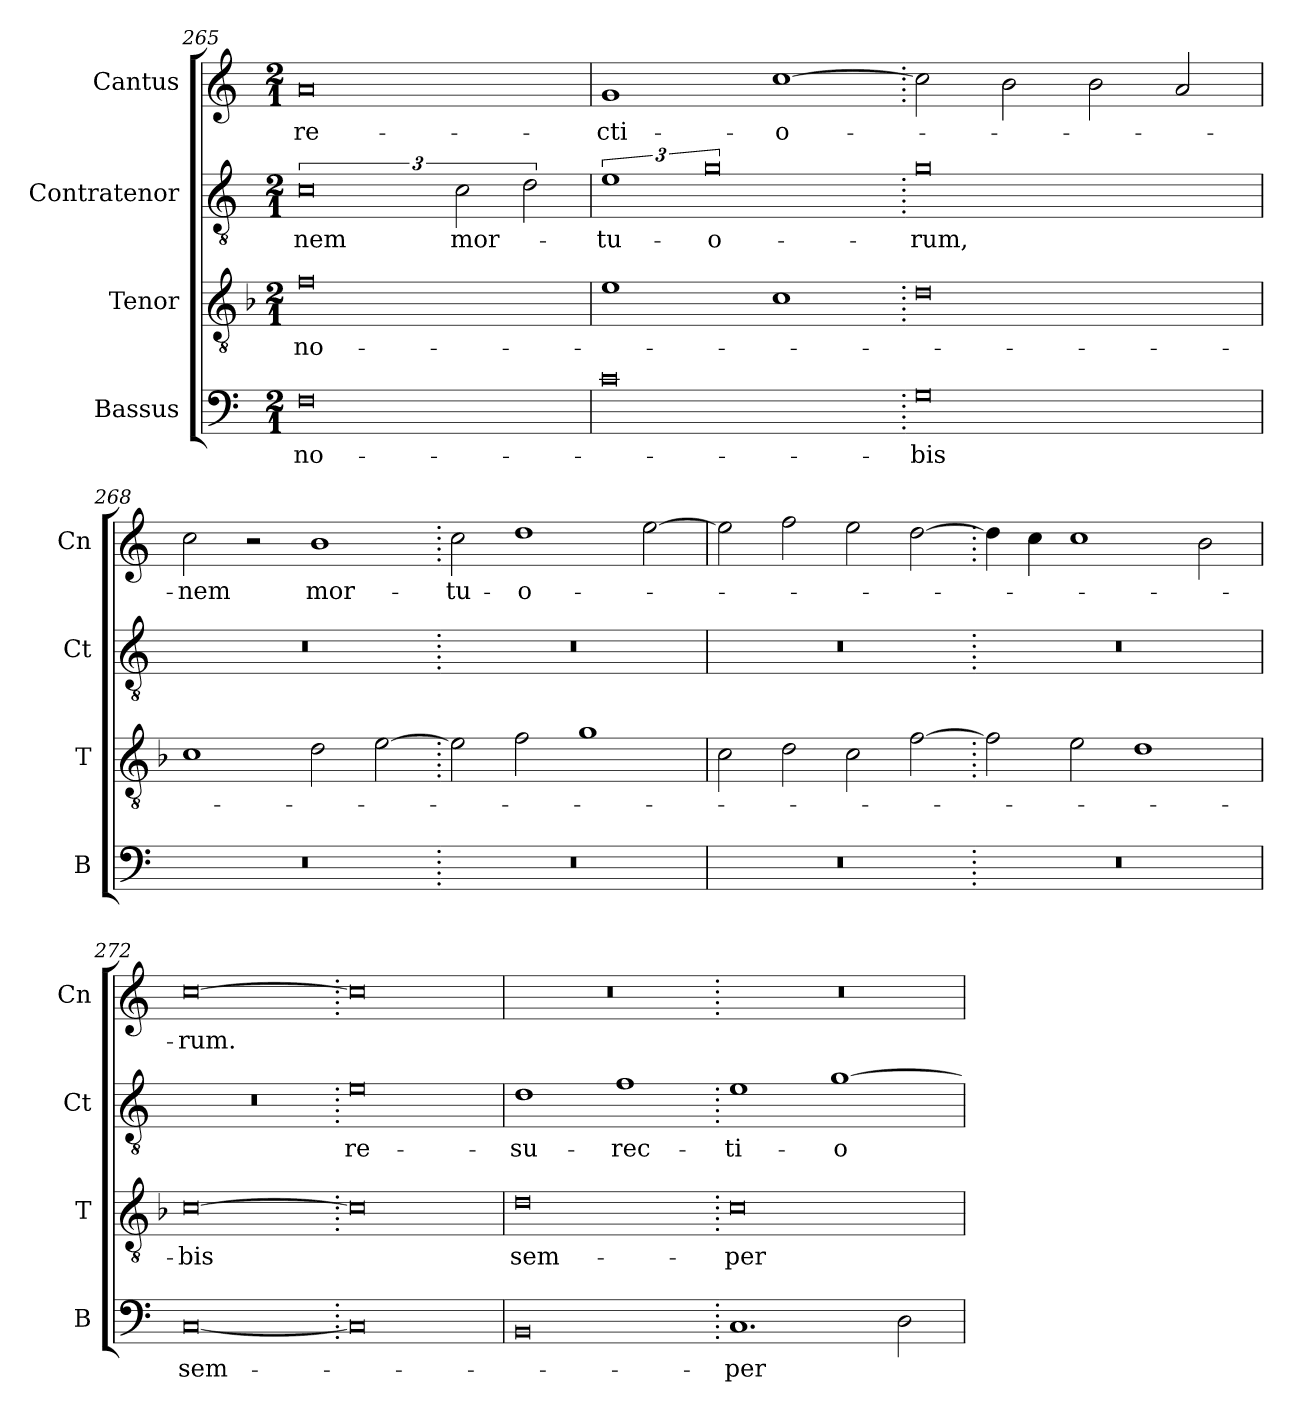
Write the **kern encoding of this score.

**kern	**text	**kern	**text	**kern	**text	**kern	**text
*part4	*part4	*part3	*part3	*part2	*part2	*part1	*part1
*staff4	*staff4	*staff3	*staff3	*staff2	*staff2	*staff1	*staff1
*I"Bassus	*	*I"Tenor	*	*I"Contratenor	*	*I"Cantus	*
*I'B	*	*I'T	*	*I'Ct	*	*I'Cn	*
*clefF4	*	*clefGv2	*	*clefGv2	*	*clefG2	*
*k[]	*	*k[b-]	*	*k[]	*	*k[]	*
*M2/1	*	*M2/1	*	*M2/1	*	*M2/1	*
=265	=265	=265	=265	=265	=265	=265	=265
0F	no-	0f	no-	3%4c	nem	0a	-re-
.	.	.	.	3c\	mor-	.	.
.	.	.	.	3d\	.	.	.
=266	=266	=266	=266	=266	=266	=266	=266
0c	.	1e	.	3%2e	-tu-	1g	-cti-
.	.	.	.	3%4g	-o-	.	.
.	.	1c	.	.	.	[1cc	-o-
=267.	=267.	=267.	=267.	=267.	=267.	=267.	=267.
0G	-bis	0d	.	0g	-rum,	2cc\]	.
.	.	.	.	.	.	2b\	.
.	.	.	.	.	.	2b\	.
.	.	.	.	.	.	2a/	.
=268	=268	=268	=268	=268	=268	=268	=268
0r	.	1c	.	0r	.	2cc\	-nem
.	.	.	.	.	.	2r	.
.	.	2d\	.	.	.	1b	mor-
.	.	[2e\	.	.	.	.	.
=269.	=269.	=269.	=269.	=269.	=269.	=269.	=269.
0r	.	2e\]	.	0r	.	2cc\	-tu-
.	.	2f\	.	.	.	1dd	-o-
.	.	1g	.	.	.	.	.
.	.	.	.	.	.	[2ee\	.
=270	=270	=270	=270	=270	=270	=270	=270
0r	.	2c\	.	0r	.	2ee\]	.
.	.	2d\	.	.	.	2ff\	.
.	.	2c\	.	.	.	2ee\	.
.	.	[2f\	.	.	.	[2dd\	.
=271.	=271.	=271.	=271.	=271.	=271.	=271.	=271.
0r	.	2f\]	.	0r	.	4dd\]	.
.	.	.	.	.	.	4cc\	.
.	.	2e\	.	.	.	1cc	.
.	.	1d	.	.	.	.	.
.	.	.	.	.	.	2b\	.
=272	=272	=272	=272	=272	=272	=272	=272
[0C	sem-	[0c	-bis	0r	.	[0cc	-rum.
=273.	=273.	=273.	=273.	=273.	=273.	=273.	=273.
0C]	.	0c]	.	0e	re-	0cc]	.
=274	=274	=274	=274	=274	=274	=274	=274
0BB	.	0d	sem-	1d	-su-	0r	.
.	.	.	.	1f	-rec-	.	.
=275.	=275.	=275.	=275.	=275.	=275.	=275.	=275.
1.C	-per	0c	-per	1e	-ti-	0r	.
.	.	.	.	[1g	-o-	.	.
2D\	.	.	.	.	.	.	.
=	=	=	=	=	=	=	=
*-	*-	*-	*-	*-	*-	*-	*-
